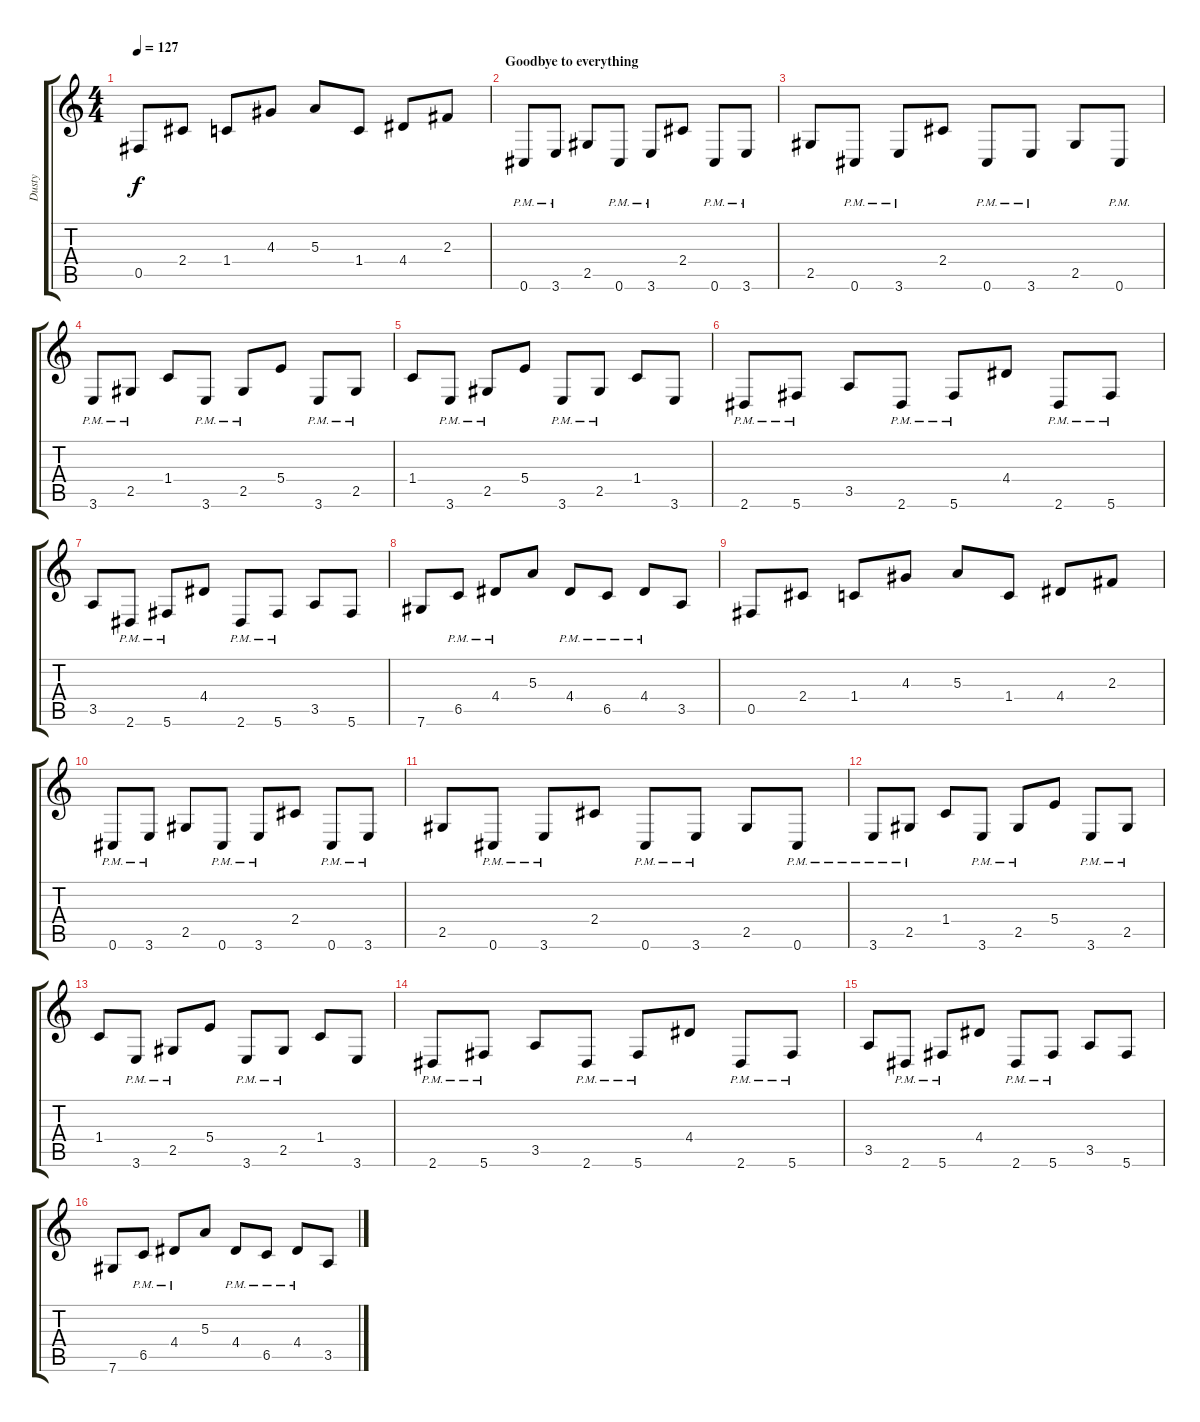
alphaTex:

\track ("Dusty" "Dusty") {instrument distortionguitar}
\staff {score tabs}
\tuning (Db4 Ab3 E3 B2 Gb2 Db2) {hide}
\ts (4 4)
\tempo 127
\clef g2
\ks c
0.5.8{dy f} 2.4.8 1.4.8 4.3.8 5.3.8 1.4.8 4.4.8 2.3.8 |
\section ("" "Goodbye to everything")
0.6{pm}.8 3.6{pm}.8 2.5.8 0.6{pm}.8 3.6{pm}.8 2.4.8 0.6{pm}.8 3.6{pm}.8 |
2.5.8 0.6{pm}.8 3.6{pm}.8 2.4.8 0.6{pm}.8 3.6{pm}.8 2.5.8 0.6{pm}.8 |
3.6{pm}.8 2.5{pm}.8 1.4.8 3.6{pm}.8 2.5{pm}.8 5.4.8 3.6{pm}.8 2.5{pm}.8 |
1.4.8 3.6{pm}.8 2.5{pm}.8 5.4.8 3.6{pm}.8 2.5{pm}.8 1.4.8 3.6.8 |
2.6{pm}.8 5.6{pm}.8 3.5.8 2.6{pm}.8 5.6{pm}.8 4.4.8 2.6{pm}.8 5.6{pm}.8 |
3.5.8 2.6{pm}.8 5.6{pm}.8 4.4.8 2.6{pm}.8 5.6{pm}.8 3.5.8 5.6.8 |
7.6.8 6.5{pm}.8 4.4{pm}.8 5.3.8 4.4{pm}.8 6.5{pm}.8 4.4{pm}.8 3.5.8 |
0.5.8 2.4.8 1.4.8 4.3.8 5.3.8 1.4.8 4.4.8 2.3.8 |
0.6{pm}.8 3.6{pm}.8 2.5.8 0.6{pm}.8 3.6{pm}.8 2.4.8 0.6{pm}.8 3.6{pm}.8 |
2.5.8 0.6{pm}.8 3.6{pm}.8 2.4.8 0.6{pm}.8 3.6{pm}.8 2.5.8 0.6{pm}.8 |
3.6{pm}.8 2.5{pm}.8 1.4.8 3.6{pm}.8 2.5{pm}.8 5.4.8 3.6{pm}.8 2.5{pm}.8 |
1.4.8 3.6{pm}.8 2.5{pm}.8 5.4.8 3.6{pm}.8 2.5{pm}.8 1.4.8 3.6.8 |
2.6{pm}.8 5.6{pm}.8 3.5.8 2.6{pm}.8 5.6{pm}.8 4.4.8 2.6{pm}.8 5.6{pm}.8 |
3.5.8 2.6{pm}.8 5.6{pm}.8 4.4.8 2.6{pm}.8 5.6{pm}.8 3.5.8 5.6.8 |
7.6.8 6.5{pm}.8 4.4{pm}.8 5.3.8 4.4{pm}.8 6.5{pm}.8 4.4{pm}.8 3.5.8
